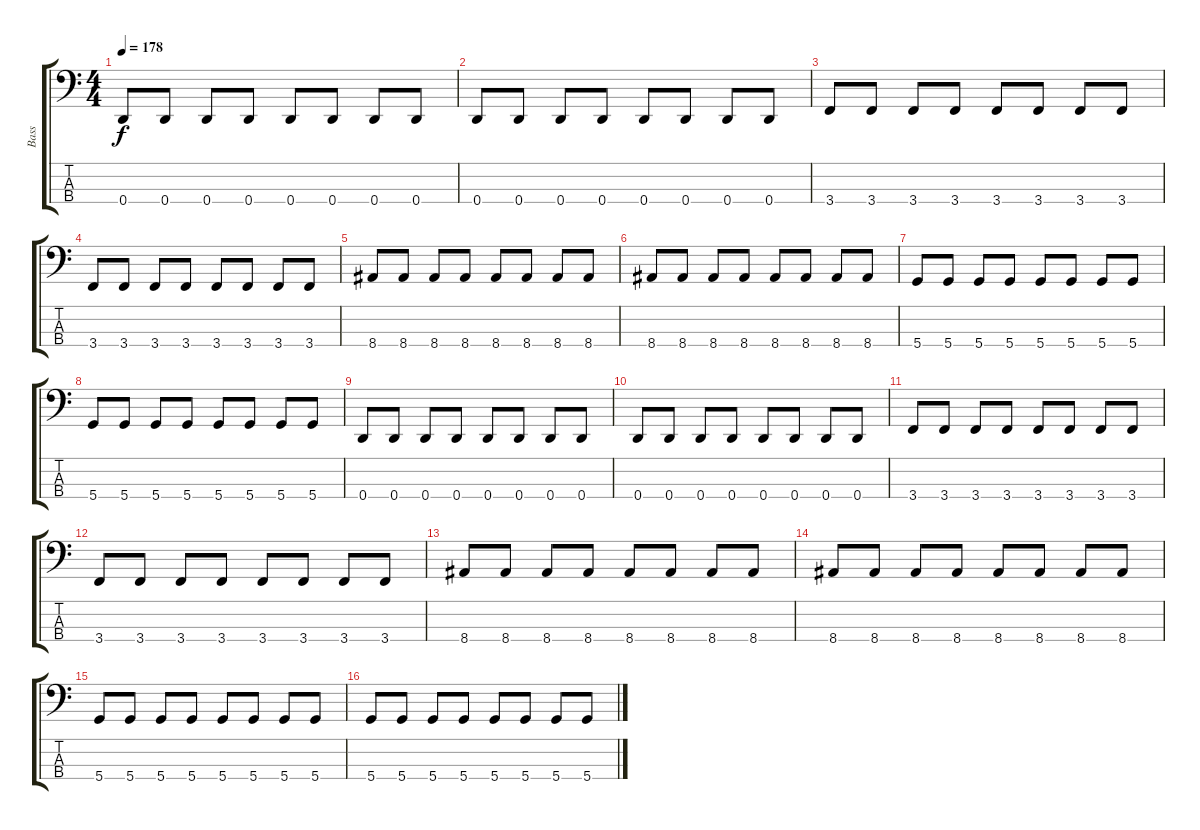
\track ("Bass" "Bass") {instrument electricbassfinger}
\staff {score tabs}
\tuning (F2 C2 G1 D1) {hide}
\ts (4 4)
\tempo 178
\clef f4
\ks c
0.4.8{dy f} 0.4.8 0.4.8 0.4.8 0.4.8 0.4.8 0.4.8 0.4.8 |
0.4.8 0.4.8 0.4.8 0.4.8 0.4.8 0.4.8 0.4.8 0.4.8 |
3.4.8 3.4.8 3.4.8 3.4.8 3.4.8 3.4.8 3.4.8 3.4.8 |
3.4.8 3.4.8 3.4.8 3.4.8 3.4.8 3.4.8 3.4.8 3.4.8 |
8.4.8 8.4.8 8.4.8 8.4.8 8.4.8 8.4.8 8.4.8 8.4.8 |
8.4.8 8.4.8 8.4.8 8.4.8 8.4.8 8.4.8 8.4.8 8.4.8 |
5.4.8 5.4.8 5.4.8 5.4.8 5.4.8 5.4.8 5.4.8 5.4.8 |
5.4.8 5.4.8 5.4.8 5.4.8 5.4.8 5.4.8 5.4.8 5.4.8 |
0.4.8 0.4.8 0.4.8 0.4.8 0.4.8 0.4.8 0.4.8 0.4.8 |
0.4.8 0.4.8 0.4.8 0.4.8 0.4.8 0.4.8 0.4.8 0.4.8 |
3.4.8 3.4.8 3.4.8 3.4.8 3.4.8 3.4.8 3.4.8 3.4.8 |
3.4.8 3.4.8 3.4.8 3.4.8 3.4.8 3.4.8 3.4.8 3.4.8 |
8.4.8 8.4.8 8.4.8 8.4.8 8.4.8 8.4.8 8.4.8 8.4.8 |
8.4.8 8.4.8 8.4.8 8.4.8 8.4.8 8.4.8 8.4.8 8.4.8 |
5.4.8 5.4.8 5.4.8 5.4.8 5.4.8 5.4.8 5.4.8 5.4.8 |
5.4.8 5.4.8 5.4.8 5.4.8 5.4.8 5.4.8 5.4.8 5.4.8
